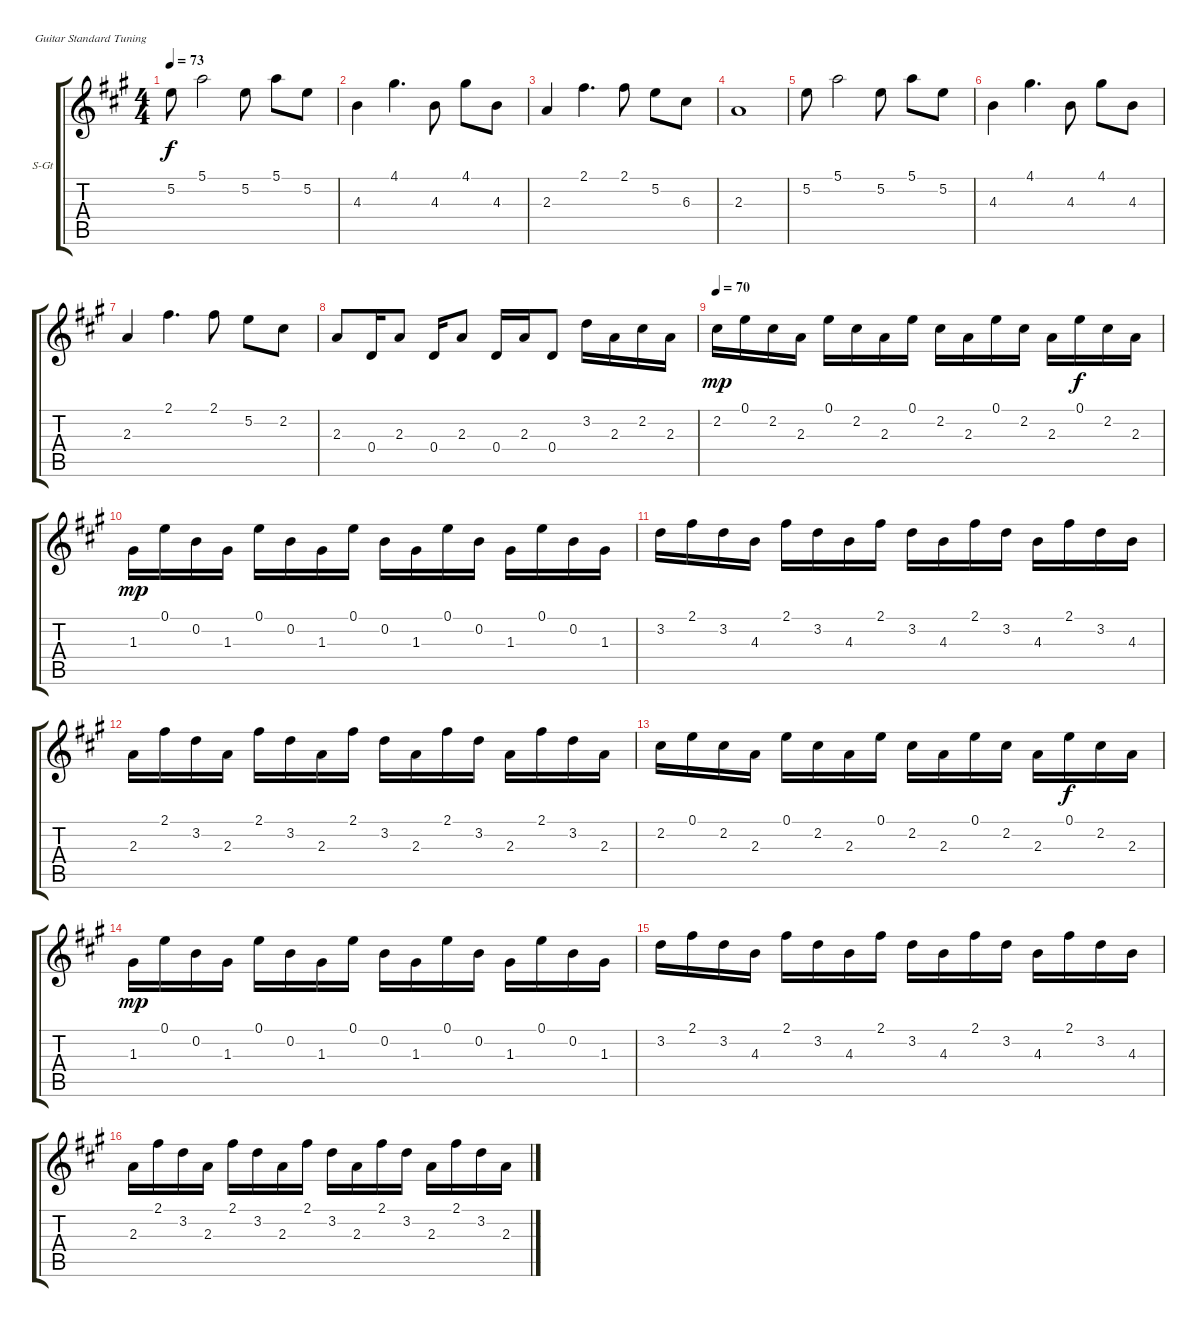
\defaultSystemsLayout 4
\bracketExtendMode groupsimilarinstruments
\firstSystemTrackNameOrientation horizontal
\otherSystemsTrackNameOrientation horizontal
\track ("Акустическая гитара" "S-Gt") {instrument acousticguitarsteel}
\staff {score tabs}
\tuning (E4 B3 G3 D3 A2 E2)
\ts (4 4)
\tempo 73
\clef g2
\ks a
5.2.8{dy f} 5.1.2 5.2.8 5.1.8 5.2.8 |
4.3.4 4.1.4{d} 4.3.8 4.1.8 4.3.8 |
2.3.4 2.1.4{d} 2.1.8 5.2.8 6.3.8 |
2.3.1 |
5.2.8 5.1.2 5.2.8 5.1.8 5.2.8 |
4.3.4 4.1.4{d} 4.3.8 4.1.8 4.3.8 |
2.3.4 2.1.4{d} 2.1.8 5.2.8 2.2.8 |
2.3.8 0.4.16 2.3.8 0.4.16 2.3.8 0.4.16 2.3.16 0.4.8 3.2.16 2.3.16 2.2.16 2.3.16 |
\tempo 70
2.2.16{dy mp} 0.1.16 2.2.16 2.3.16 0.1.16 2.2.16 2.3.16 0.1.16 2.2.16 2.3.16 0.1.16 2.2.16 2.3.16 0.1.16{dy f} 2.2.16 2.3.16 |
1.3.16{dy mp} 0.1.16 0.2.16 1.3.16 0.1.16 0.2.16 1.3.16 0.1.16 0.2.16 1.3.16 0.1.16 0.2.16 1.3.16 0.1.16 0.2.16 1.3.16 |
3.2.16 2.1.16 3.2.16 4.3.16 2.1.16 3.2.16 4.3.16 2.1.16 3.2.16 4.3.16 2.1.16 3.2.16 4.3.16 2.1.16 3.2.16 4.3.16 |
2.3.16 2.1.16 3.2.16 2.3.16 2.1.16 3.2.16 2.3.16 2.1.16 3.2.16 2.3.16 2.1.16 3.2.16 2.3.16 2.1.16 3.2.16 2.3.16 |
2.2.16 0.1.16 2.2.16 2.3.16 0.1.16 2.2.16 2.3.16 0.1.16 2.2.16 2.3.16 0.1.16 2.2.16 2.3.16 0.1.16{dy f} 2.2.16 2.3.16 |
1.3.16{dy mp} 0.1.16 0.2.16 1.3.16 0.1.16 0.2.16 1.3.16 0.1.16 0.2.16 1.3.16 0.1.16 0.2.16 1.3.16 0.1.16 0.2.16 1.3.16 |
3.2.16 2.1.16 3.2.16 4.3.16 2.1.16 3.2.16 4.3.16 2.1.16 3.2.16 4.3.16 2.1.16 3.2.16 4.3.16 2.1.16 3.2.16 4.3.16 |
2.3.16 2.1.16 3.2.16 2.3.16 2.1.16 3.2.16 2.3.16 2.1.16 3.2.16 2.3.16 2.1.16 3.2.16 2.3.16 2.1.16 3.2.16 2.3.16
